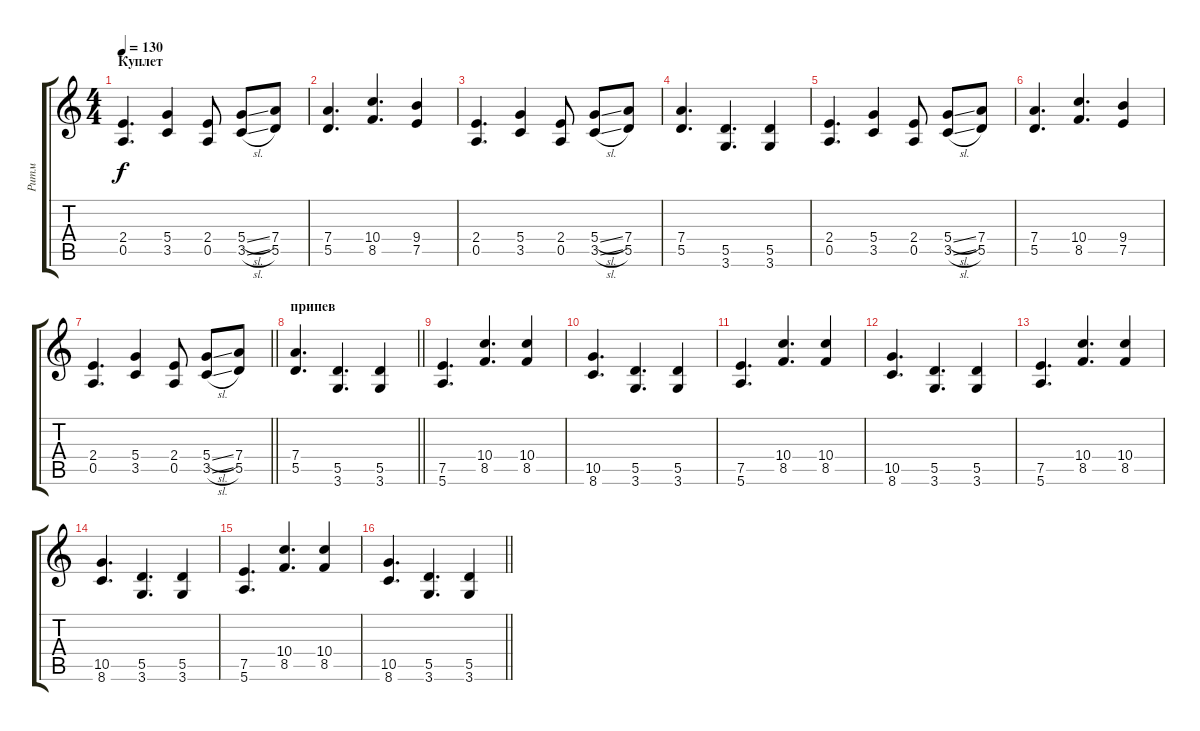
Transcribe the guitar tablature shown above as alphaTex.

\track ("Ритм" "Ритм") {instrument distortionguitar}
\staff {score tabs}
\tuning (E4 B3 G3 D3 A2 E2) {hide}
\ts (4 4)
\section ("" "Куплет")
\tempo 130
\clef g2
\ks c
(2.4 0.5).4{d dy f} (5.4 3.5).4 (2.4 0.5).8 (5.4{sl} 3.5{sl}).8 (7.4 5.5).8 |
(7.4 5.5).4{d} (10.4 8.5).4{d} (9.4 7.5).4 |
(2.4 0.5).4{d} (5.4 3.5).4 (2.4 0.5).8 (5.4{sl} 3.5{sl}).8 (7.4 5.5).8 |
(7.4 5.5).4{d} (5.5 3.6).4{d} (5.5 3.6).4 |
(2.4 0.5).4{d} (5.4 3.5).4 (2.4 0.5).8 (5.4{sl} 3.5{sl}).8 (7.4 5.5).8 |
(7.4 5.5).4{d} (10.4 8.5).4{d} (9.4 7.5).4 |
\barLineRight lightlight
(2.4 0.5).4{d} (5.4 3.5).4 (2.4 0.5).8 (5.4{sl} 3.5{sl}).8 (7.4 5.5).8 |
\section ("" "припев")
\barLineRight lightlight
(7.4 5.5).4{d} (5.5 3.6).4{d} (5.5 3.6).4 |
(7.5 5.6).4{d} (10.4 8.5).4{d} (10.4 8.5).4 |
(10.5 8.6).4{d} (5.5 3.6).4{d} (5.5 3.6).4 |
(7.5 5.6).4{d} (10.4 8.5).4{d} (10.4 8.5).4 |
(10.5 8.6).4{d} (5.5 3.6).4{d} (5.5 3.6).4 |
(7.5 5.6).4{d} (10.4 8.5).4{d} (10.4 8.5).4 |
(10.5 8.6).4{d} (5.5 3.6).4{d} (5.5 3.6).4 |
(7.5 5.6).4{d} (10.4 8.5).4{d} (10.4 8.5).4 |
\barLineRight lightlight
(10.5 8.6).4{d} (5.5 3.6).4{d} (5.5 3.6).4
